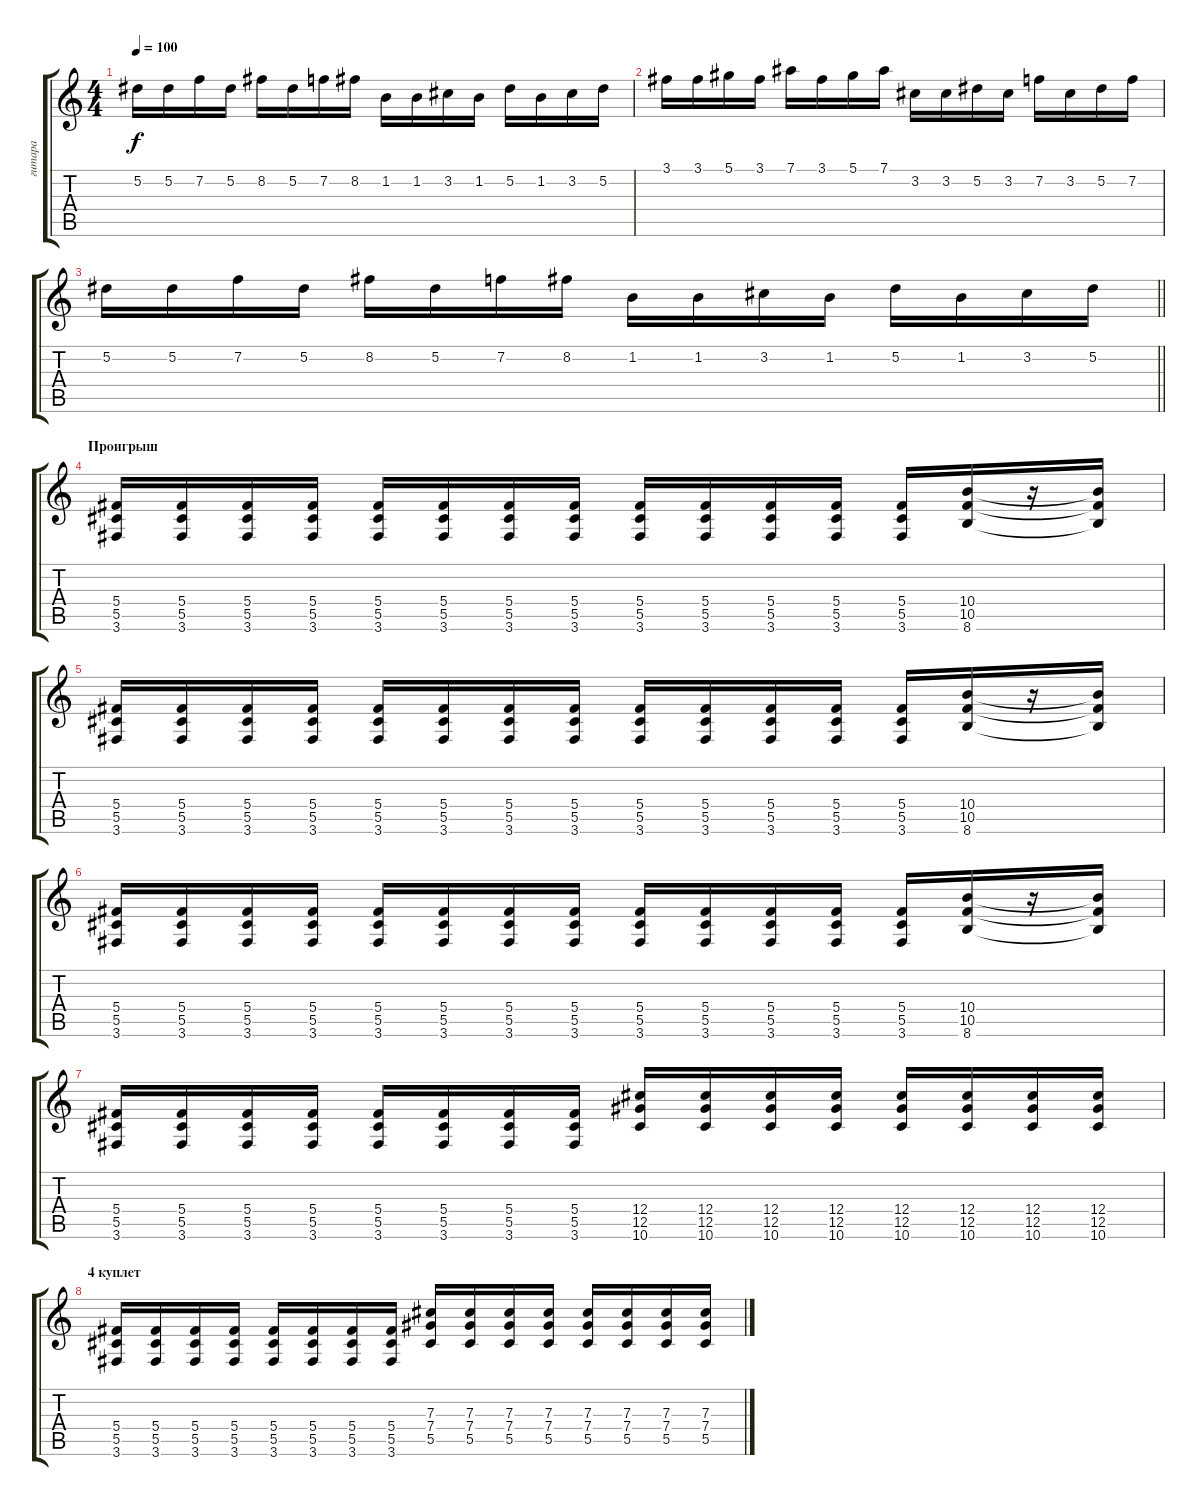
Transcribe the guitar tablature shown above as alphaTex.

\track ("гитара" "гитара") {instrument distortionguitar}
\staff {score tabs}
\tuning (Eb4 Bb3 Gb3 Db3 Ab2 Eb2) {hide}
\ts (4 4)
\tempo 100
\clef g2
\ks c
5.2.16{dy f} 5.2.16 7.2.16 5.2.16 8.2.16 5.2.16 7.2.16 8.2.16 1.2.16 1.2.16 3.2.16 1.2.16 5.2.16 1.2.16 3.2.16 5.2.16 |
3.1.16 3.1.16 5.1.16 3.1.16 7.1.16 3.1.16 5.1.16 7.1.16 3.2.16 3.2.16 5.2.16 3.2.16 7.2.16 3.2.16 5.2.16 7.2.16 |
\barLineRight lightlight
5.2.16 5.2.16 7.2.16 5.2.16 8.2.16 5.2.16 7.2.16 8.2.16 1.2.16 1.2.16 3.2.16 1.2.16 5.2.16 1.2.16 3.2.16 5.2.16 |
\section ("" "Проигрыш")
(5.4 5.5 3.6).16{volume 10} (5.4 5.5 3.6).16 (5.4 5.5 3.6).16 (5.4 5.5 3.6).16 (5.4 5.5 3.6).16 (5.4 5.5 3.6).16 (5.4 5.5 3.6).16 (5.4 5.5 3.6).16 (5.4 5.5 3.6).16 (5.4 5.5 3.6).16 (5.4 5.5 3.6).16 (5.4 5.5 3.6).16 (5.4 5.5 3.6).16 (10.4 10.5 8.6).16 r.16 (10.4{t} 10.5{t} 8.6{t}).16 |
(5.4 5.5 3.6).16 (5.4 5.5 3.6).16 (5.4 5.5 3.6).16 (5.4 5.5 3.6).16 (5.4 5.5 3.6).16 (5.4 5.5 3.6).16 (5.4 5.5 3.6).16 (5.4 5.5 3.6).16 (5.4 5.5 3.6).16 (5.4 5.5 3.6).16 (5.4 5.5 3.6).16 (5.4 5.5 3.6).16 (5.4 5.5 3.6).16 (10.4 10.5 8.6).16 r.16 (10.4{t} 10.5{t} 8.6{t}).16 |
(5.4 5.5 3.6).16 (5.4 5.5 3.6).16 (5.4 5.5 3.6).16 (5.4 5.5 3.6).16 (5.4 5.5 3.6).16 (5.4 5.5 3.6).16 (5.4 5.5 3.6).16 (5.4 5.5 3.6).16 (5.4 5.5 3.6).16 (5.4 5.5 3.6).16 (5.4 5.5 3.6).16 (5.4 5.5 3.6).16 (5.4 5.5 3.6).16 (10.4 10.5 8.6).16 r.16 (10.4{t} 10.5{t} 8.6{t}).16 |
(5.4 5.5 3.6).16 (5.4 5.5 3.6).16 (5.4 5.5 3.6).16 (5.4 5.5 3.6).16 (5.4 5.5 3.6).16 (5.4 5.5 3.6).16 (5.4 5.5 3.6).16 (5.4 5.5 3.6).16 (12.4 12.5 10.6).16 (12.4 12.5 10.6).16 (12.4 12.5 10.6).16 (12.4 12.5 10.6).16 (12.4 12.5 10.6).16 (12.4 12.5 10.6).16 (12.4 12.5 10.6).16 (12.4 12.5 10.6).16 |
\section ("" "4 куплет")
(5.4 5.5 3.6).16 (5.4 5.5 3.6).16 (5.4 5.5 3.6).16 (5.4 5.5 3.6).16 (5.4 5.5 3.6).16 (5.4 5.5 3.6).16 (5.4 5.5 3.6).16 (5.4 5.5 3.6).16 (7.3 7.4 5.5).16 (7.3 7.4 5.5).16 (7.3 7.4 5.5).16 (7.3 7.4 5.5).16 (7.3 7.4 5.5).16 (7.3 7.4 5.5).16 (7.3 7.4 5.5).16 (7.3 7.4 5.5).16
